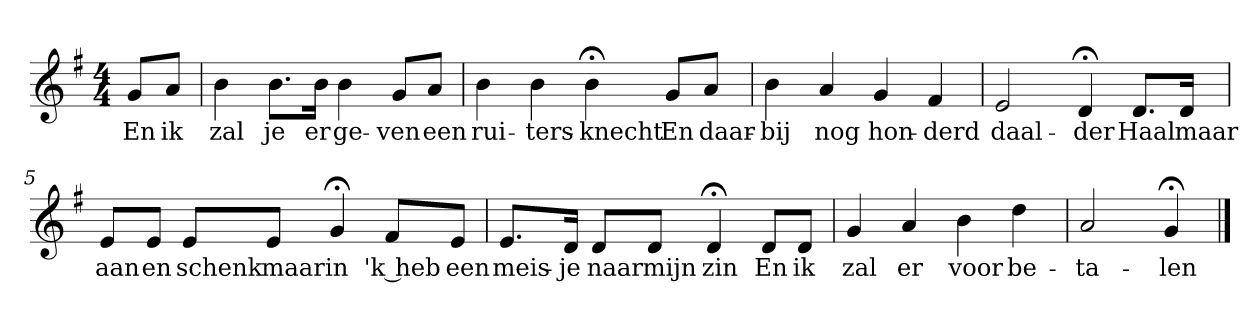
**kern	**text
*part1	*part1
*staff1	*staff1
*k[f#]	*
*G:	*
*M4/4	*
*MM120	*
=	=
8gL	En
8aJ	ik
=1	=1
4b	zal
8.bL	je
16bJk	er
4b	ge-
8gL	-ven
8aJ	een
=2	=2
4b	rui-
4b	-ters-
4b;<	-knecht
8gL	En
8aJ	daar-
=3	=3
4b	-bij
4a	nog
4g	hon-
4f#	-derd
=4	=4
2e	daal-
4d;<	-der
8.dL	Haal
16dJk	maar
=5	=5
8eL	aan
8eJ	en
8eL	schenk
8eJ	maar
4g;<	in
8f#L	'k heb
8eJ	een
=6	=6
8.eL	meis-
16dJk	-je
8dL	naar
8dJ	mijn
4d;<	zin
8dL	En
8dJ	ik
=7	=7
4g	zal
4a	er
4b	voor
4dd	be-
=8	=8
2a	-ta-
4g;<	-len
==	==
*-	*-
